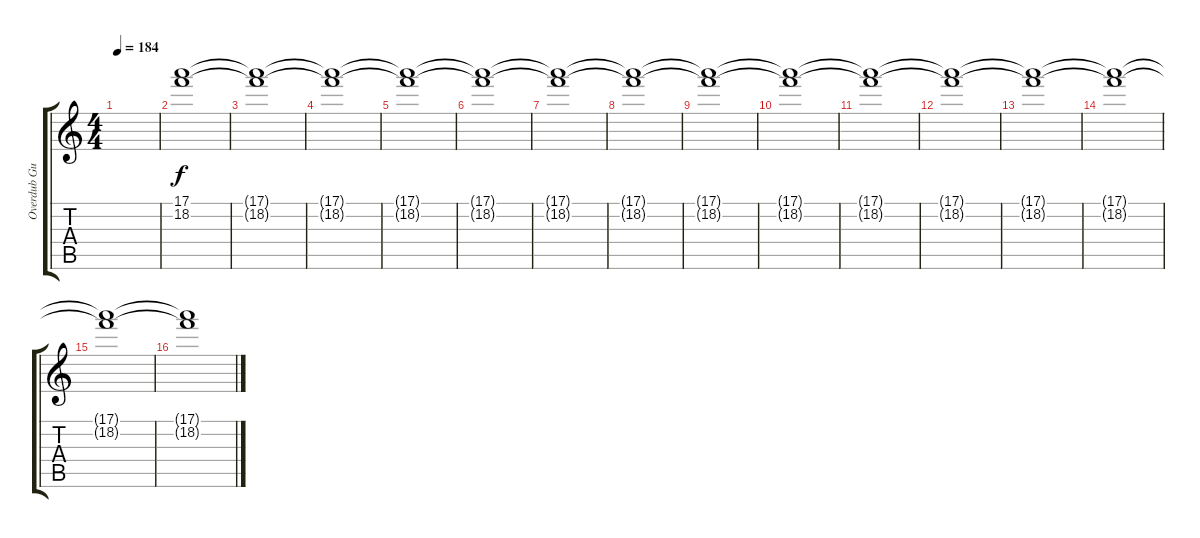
\track ("Overdub Guitar" "Overdub Gu") {instrument overdrivenguitar}
\staff {score tabs}
\tuning (E4 B3 G3 D3 A2 E2) {hide}
\ts (4 4)
\tempo 184
\clef g2
\ks c
|
(17.1 18.2).1 |
(17.1{t} 18.2{t}).1 |
(17.1{t} 18.2{t}).1 |
(17.1{t} 18.2{t}).1 |
(17.1{t} 18.2{t}).1 |
(17.1{t} 18.2{t}).1 |
(17.1{t} 18.2{t}).1 |
(17.1{t} 18.2{t}).1 |
(17.1{t} 18.2{t}).1 |
(17.1{t} 18.2{t}).1 |
(17.1{t} 18.2{t}).1 |
(17.1{t} 18.2{t}).1 |
(17.1{t} 18.2{t}).1 |
(17.1{t} 18.2{t}).1 |
(17.1{t} 18.2{t}).1
